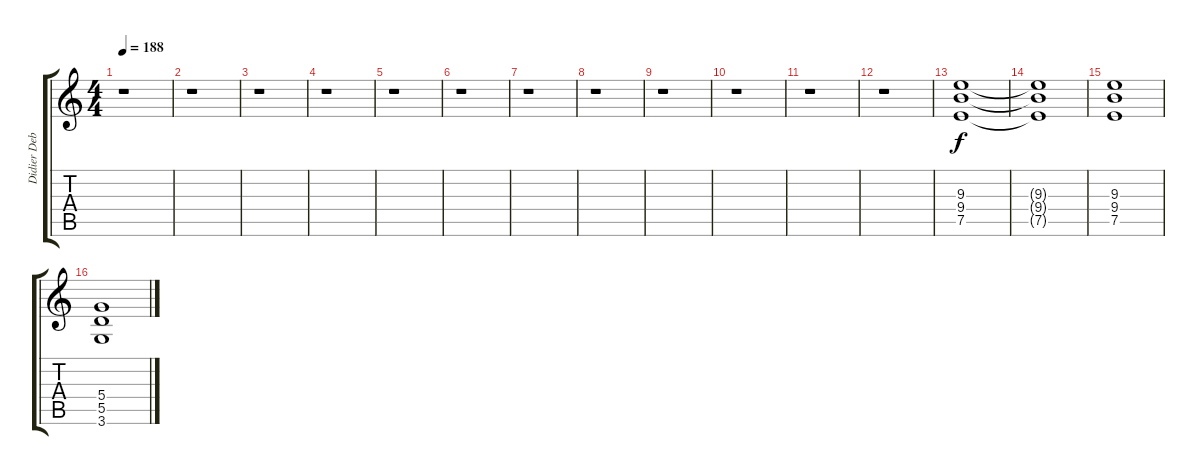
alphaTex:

\track ("Didier Deboffe" "Didier Deb") {instrument distortionguitar}
\staff {score tabs}
\tuning (E4 B3 G3 D3 A2 E2) {hide}
\ts (4 4)
\tempo 188
\clef g2
\ks c
r.1{dy f instrument distortionguitar} |
r.1 |
r.1 |
r.1 |
r.1 |
r.1 |
r.1 |
r.1 |
r.1 |
r.1 |
r.1 |
r.1 |
(9.3 9.4 7.5).1 |
(9.3{t} 9.4{t} 7.5{t}).1 |
(9.3 9.4 7.5).1 |
(5.4 5.5 3.6).1
